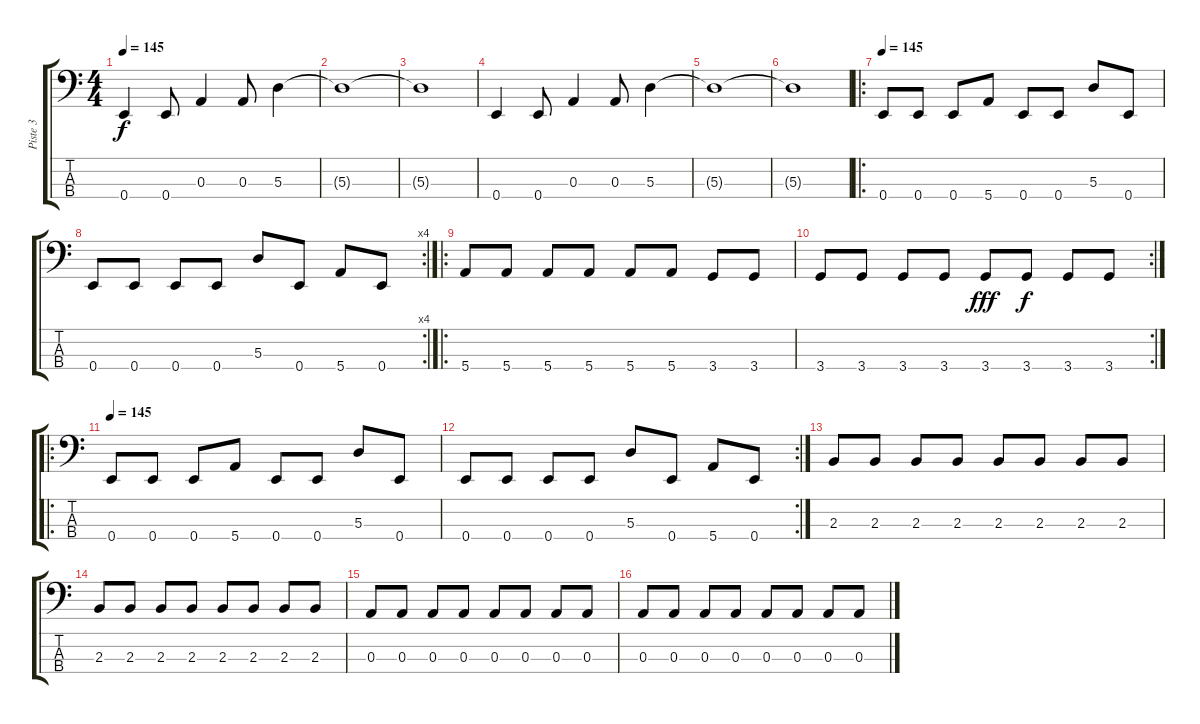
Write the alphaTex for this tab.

\track ("Piste 3" "Piste 3") {instrument electricbasspick}
\staff {score tabs}
\tuning (G2 D2 A1 E1) {hide}
\ts (4 4)
\tempo 145
\tempo 125
\tempo 145
\clef f4
\ks c
0.4.4{dy f instrument electricbasspick} 0.4.8 0.3.4 0.3.8 5.3.4 |
5.3{t}.1 |
5.3{t}.1 |
0.4.4 0.4.8 0.3.4 0.3.8 5.3.4 |
5.3{t}.1 |
5.3{t}.1 |
\ro
\tempo 145
0.4.8 0.4.8 0.4.8 5.4.8 0.4.8 0.4.8 5.3.8 0.4.8 |
\rc 4
0.4.8 0.4.8 0.4.8 0.4.8 5.3.8 0.4.8 5.4.8 0.4.8 |
\ro
5.4.8 5.4.8 5.4.8 5.4.8 5.4.8 5.4.8 3.4.8 3.4.8 |
\rc 2
3.4.8 3.4.8 3.4.8 3.4.8 3.4.8{dy fff} 3.4.8{dy f} 3.4.8 3.4.8 |
\ro
\tempo 145
0.4.8 0.4.8 0.4.8 5.4.8 0.4.8 0.4.8 5.3.8 0.4.8 |
\rc 2
0.4.8 0.4.8 0.4.8 0.4.8 5.3.8 0.4.8 5.4.8 0.4.8 |
2.3.8 2.3.8 2.3.8 2.3.8 2.3.8 2.3.8 2.3.8 2.3.8 |
2.3.8 2.3.8 2.3.8 2.3.8 2.3.8 2.3.8 2.3.8 2.3.8 |
0.3.8 0.3.8 0.3.8 0.3.8 0.3.8 0.3.8 0.3.8 0.3.8 |
0.3.8 0.3.8 0.3.8 0.3.8 0.3.8 0.3.8 0.3.8 0.3.8
